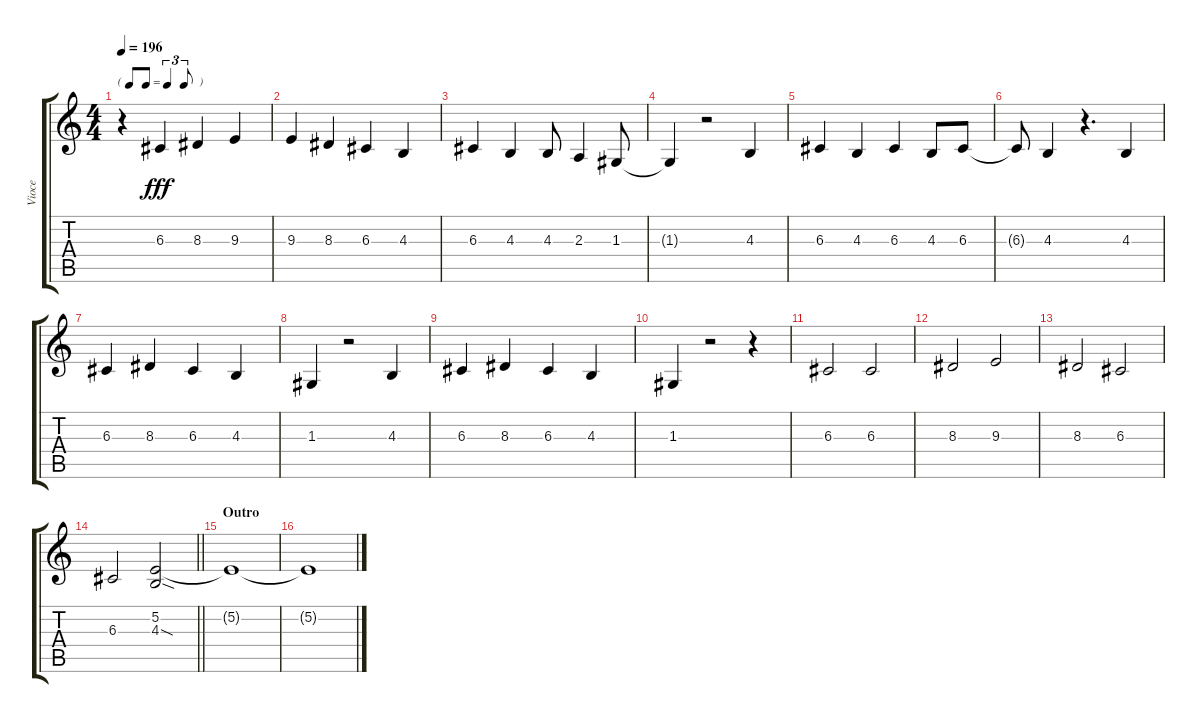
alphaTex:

\track ("Vioce" "Vioce") {instrument drawbarorgan}
\staff {score tabs}
\tuning (E4 B3 G3 D3 A2 E2) {hide}
\ts (4 4)
\tf triplet8th
\tempo 196
\clef g2
\ks c
r.4{dy fff} 6.3.4 8.3.4 9.3.4 |
9.3.4 8.3.4 6.3.4 4.3.4 |
6.3.4 4.3.4 4.3.8 2.3.4 1.3.8 |
1.3{t}.4 r.2 4.3.4 |
6.3.4 4.3.4 6.3.4 4.3.8 6.3.8 |
6.3{t}.8 4.3.4 r.4{d} 4.3.4 |
6.3.4 8.3.4 6.3.4 4.3.4 |
1.3.4 r.2 4.3.4 |
6.3.4 8.3.4 6.3.4 4.3.4 |
1.3.4 r.2 r.4 |
6.3.2 6.3.2 |
8.3.2 9.3.2 |
8.3.2 6.3.2 |
\barLineRight lightlight
6.3.2 (5.2 4.3{sod}).2 |
\section ("" "Outro")
5.2{t}.1 |
5.2{t}.1
